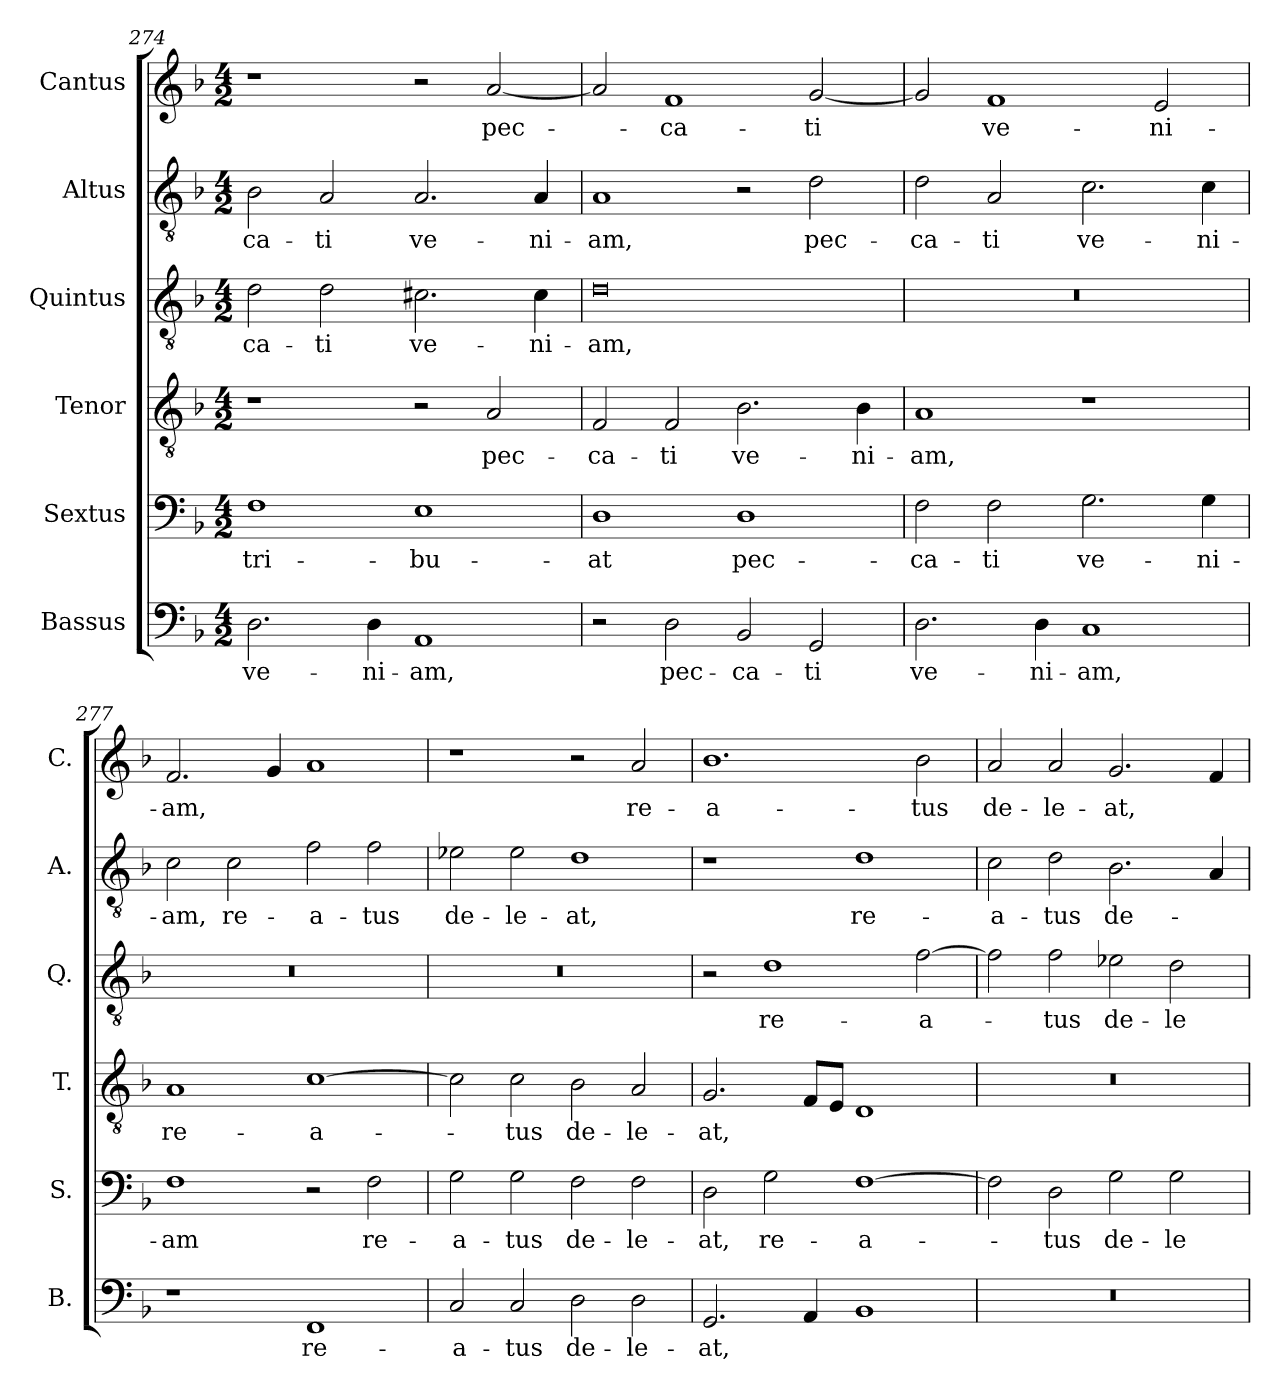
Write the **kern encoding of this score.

**kern	**text	**kern	**text	**kern	**text	**kern	**text	**kern	**text	**kern	**text
*part6	*part6	*part5	*part5	*part4	*part4	*part3	*part3	*part2	*part2	*part1	*part1
*staff6	*staff6	*staff5	*staff5	*staff4	*staff4	*staff3	*staff3	*staff2	*staff2	*staff1	*staff1
*I"Bassus	*	*I"Sextus	*	*I"Tenor	*	*I"Quintus	*	*I"Altus	*	*I"Cantus	*
*I'B.	*	*I'S.	*	*I'T.	*	*I'Q.	*	*I'A.	*	*I'C.	*
*clefF4	*	*clefF4	*	*clefGv2	*	*clefGv2	*	*clefGv2	*	*clefG2	*
*k[b-]	*	*k[b-]	*	*k[b-]	*	*k[b-]	*	*k[b-]	*	*k[b-]	*
*F:	*	*F:	*	*F:	*	*F:	*	*F:	*	*F:	*
*M4/2	*	*M4/2	*	*M4/2	*	*M4/2	*	*M4/2	*	*M4/2	*
=274	=274	=274	=274	=274	=274	=274	=274	=274	=274	=274	=274
!	!LO:LY:b	!	!LO:LY:b	!	!	!	!LO:LY:b	!	!LO:LY:b	!	!
2.D\	ve-	1F	tri-	1r	.	2d\	-ca-	2B-\	-ca-	1r	.
!	!	!	!	!	!	!	!LO:LY:b	!	!LO:LY:b	!	!
.	.	.	.	.	.	2d\	-ti	2A/	-ti	.	.
!	!LO:LY:b	!	!	!	!	!	!	!	!	!	!
4D\	-ni-	.	.	.	.	.	.	.	.	.	.
!	!LO:LY:b	!	!LO:LY:b	!	!	!	!LO:LY:b	!	!LO:LY:b	!	!
1AA	-am,	1E	-bu-	2r	.	2.c#X\	ve-	2.A/	ve-	2r	.
!	!	!	!	!	!LO:LY:b	!	!	!	!	!	!LO:LY:b
.	.	.	.	2A/	pec-	.	.	.	.	[2a/	pec-
!	!	!	!	!	!	!	!LO:LY:b	!	!LO:LY:b	!	!
.	.	.	.	.	.	4c#\	-ni-	4A/	-ni-	.	.
=275	=275	=275	=275	=275	=275	=275	=275	=275	=275	=275	=275
!	!	!	!LO:LY:b	!	!LO:LY:b	!	!LO:LY:b	!	!LO:LY:b	!	!
2r	.	1D	-at	2F/	-ca-	0d	-am,	1A	-am,	2a/]	.
!	!LO:LY:b	!	!	!	!LO:LY:b	!	!	!	!	!	!LO:LY:b
2D\	pec-	.	.	2F/	-ti	.	.	.	.	1f	-ca-
!	!LO:LY:b	!	!LO:LY:b	!	!LO:LY:b	!	!	!	!	!	!
2BB-/	-ca-	1D	pec-	2.B-\	ve-	.	.	2r	.	.	.
!	!LO:LY:b	!	!	!	!	!	!	!	!LO:LY:b	!	!LO:LY:b
2GG/	-ti	.	.	.	.	.	.	2d\	pec-	[2g/	-ti
!	!	!	!	!	!LO:LY:b	!	!	!	!	!	!
.	.	.	.	4B-\	-ni-	.	.	.	.	.	.
=276	=276	=276	=276	=276	=276	=276	=276	=276	=276	=276	=276
!	!LO:LY:b	!	!LO:LY:b	!	!LO:LY:b	!	!	!	!LO:LY:b	!	!
2.D\	ve-	2F\	-ca-	1A	-am,	0r	.	2d\	ca-	2g/]	.
!	!	!	!LO:LY:b	!	!	!	!	!	!LO:LY:b	!	!LO:LY:b
.	.	2F\	-ti	.	.	.	.	2A/	-ti	1f	ve-
!	!LO:LY:b	!	!	!	!	!	!	!	!	!	!
4D\	-ni-	.	.	.	.	.	.	.	.	.	.
!	!LO:LY:b	!	!LO:LY:b	!	!	!	!	!	!LO:LY:b	!	!
1C	-am,	2.G\	ve-	1r	.	.	.	2.c\	ve-	.	.
!	!	!	!	!	!	!	!	!	!	!	!LO:LY:b
.	.	.	.	.	.	.	.	.	.	2e/	-ni-
!	!	!	!LO:LY:b	!	!	!	!	!	!LO:LY:b	!	!
.	.	4G\	-ni-	.	.	.	.	4c\	-ni-	.	.
=277	=277	=277	=277	=277	=277	=277	=277	=277	=277	=277	=277
!	!	!	!LO:LY:b	!	!LO:LY:b	!	!	!	!LO:LY:b	!	!LO:LY:b
1r	.	1F	-am	1A	re-	0r	.	2c\	-am,	2.f/	-am,
!	!	!	!	!	!	!	!	!	!LO:LY:b	!	!
.	.	.	.	.	.	.	.	2c\	re-	.	.
.	.	.	.	.	.	.	.	.	.	4g/	.
!	!LO:LY:b	!	!	!	!LO:LY:b	!	!	!	!LO:LY:b	!	!
1FF	re-	2r	.	[1c	-a-	.	.	2f\	-a-	1a	.
!	!	!	!LO:LY:b	!	!	!	!	!	!LO:LY:b	!	!
.	.	2F\	re-	.	.	.	.	2f\	-tus	.	.
!!LO:LB:g=z
=278	=278	=278	=278	=278	=278	=278	=278	=278	=278	=278	=278
!	!LO:LY:b	!	!LO:LY:b	!	!	!	!	!	!LO:LY:b	!	!
2C/	-a-	2G\	-a-	2c\]	.	0r	.	2e-X\	de-	1r	.
!	!LO:LY:b	!	!LO:LY:b	!	!LO:LY:b	!	!	!	!LO:LY:b	!	!
2C/	-tus	2G\	-tus	2c\	-tus	.	.	2e-\	-le-	.	.
!	!LO:LY:b	!	!LO:LY:b	!	!LO:LY:b	!	!	!	!LO:LY:b	!	!
2D\	de-	2F\	de-	2B-\	de-	.	.	1d	-at,	2r	.
!	!LO:LY:b	!	!LO:LY:b	!	!LO:LY:b	!	!	!	!	!	!LO:LY:b
2D\	-le-	2F\	-le-	2A/	-le-	.	.	.	.	2a/	re-
=279	=279	=279	=279	=279	=279	=279	=279	=279	=279	=279	=279
!	!LO:LY:b	!	!LO:LY:b	!	!LO:LY:b	!	!	!	!	!	!LO:LY:b
2.GG/	-at,	2D\	-at,	2.G/	-at,	2r	.	1r	.	1.b-	-a-
!	!	!	!LO:LY:b	!	!	!	!LO:LY:b	!	!	!	!
.	.	2G\	re-	.	.	1d	re-	.	.	.	.
4AA/	.	.	.	8F/L	.	.	.	.	.	.	.
.	.	.	.	8E/J	.	.	.	.	.	.	.
!	!	!	!LO:LY:b	!	!	!	!	!	!LO:LY:b	!	!
1BB-	.	[1F	-a-	1D	.	.	.	1d	re-	.	.
!	!	!	!	!	!	!	!LO:LY:b	!	!	!	!LO:LY:b
.	.	.	.	.	.	[2f\	-a-	.	.	2b-\	-tus
=280	=280	=280	=280	=280	=280	=280	=280	=280	=280	=280	=280
!	!	!	!	!	!	!	!	!	!LO:LY:b	!	!LO:LY:b
0r	.	2F\]	.	0r	.	2f\]	.	2c\	-a-	2a/	de-
!	!	!	!LO:LY:b	!	!	!	!LO:LY:b	!	!LO:LY:b	!	!LO:LY:b
.	.	2D\	-tus	.	.	2f\	-tus	2d\	-tus	2a/	-le-
!	!	!	!LO:LY:b	!	!	!	!LO:LY:b	!	!LO:LY:b	!	!LO:LY:b
.	.	2G\	de-	.	.	2e-X\	de-	2.B-\	de-	2.g/	-at,
!	!	!	!LO:LY:b	!	!	!	!LO:LY:b	!	!	!	!
.	.	2G\	-le-	.	.	2d\	-le-	.	.	.	.
.	.	.	.	.	.	.	.	4A/	.	4f/	.
=	=	=	=	=	=	=	=	=	=	=	=
*-	*-	*-	*-	*-	*-	*-	*-	*-	*-	*-	*-
